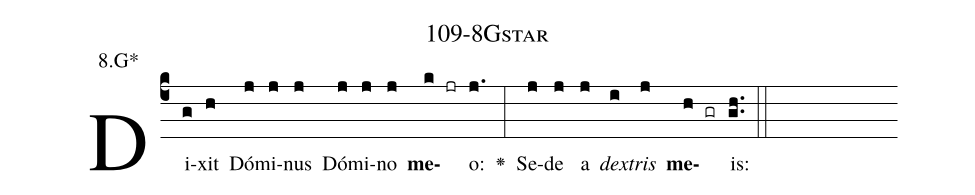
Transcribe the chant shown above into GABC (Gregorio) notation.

name: 109-8Gstar;
annotation: 8.G*;
%%
(c4)Di(g)xit(h) Dó(j)mi(j)nus(j) Dó(j)mi(j)no(j) <b>me</b>(k jr)o:(j.) <v>\greheightstar</v>(:) Se(j)de(j) a(j) <i>dex</i>(i)<i>tris</i>(j) <b>me</b>(h gr)is:(gh..) (::)


%E(j) u(j) o(i) u(j) a(h) e.(gh..) (::)
